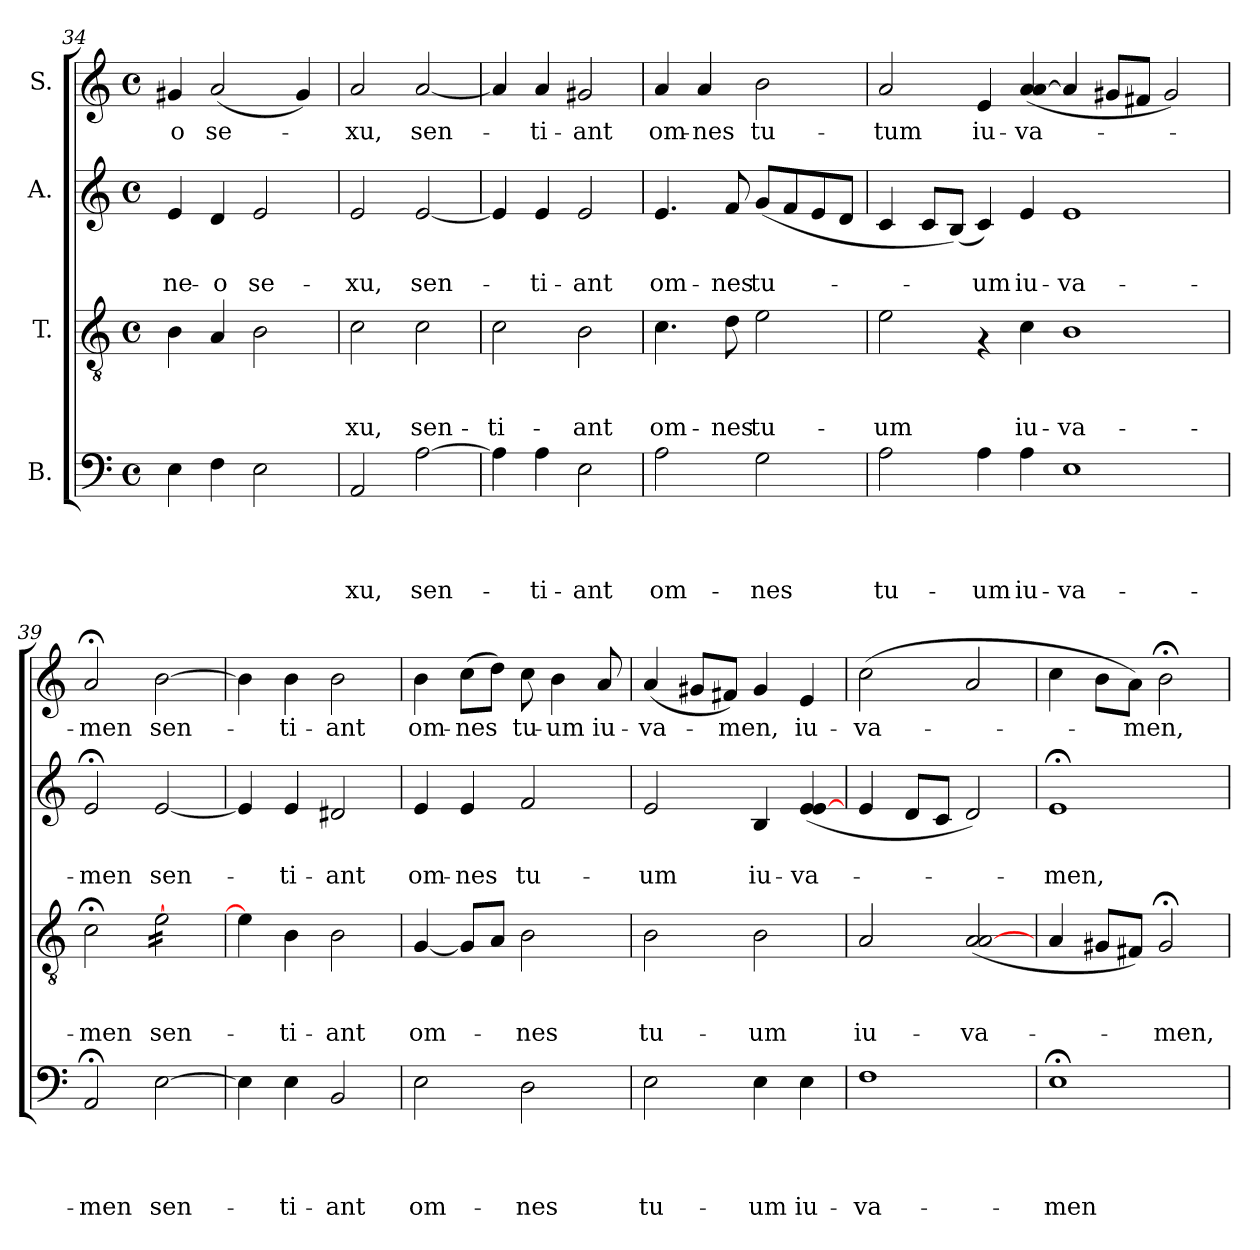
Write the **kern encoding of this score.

**kern	**text	**text	**text	**text	**kern	**text	**text	**text	**kern	**text	**text	**kern	**text
*part4	*part4	*part4	*part4	*part4	*part3	*part3	*part3	*part3	*part2	*part2	*part2	*part1	*part1
*staff4	*staff4	*staff4	*staff4	*staff4	*staff3	*staff3	*staff3	*staff3	*staff2	*staff2	*staff2	*staff1	*staff1
*I"B.	*	*	*	*	*I"T.	*	*	*	*I"A.	*	*	*I"S.	*
*clefF4	*	*	*	*	*clefGv2	*	*	*	*clefG2	*	*	*clefG2	*
*k[]	*	*	*	*	*k[]	*	*	*	*k[]	*	*	*k[]	*
*C:	*	*	*	*	*C:	*	*	*	*C:	*	*	*C:	*
*M4/4	*	*	*	*	*M4/4	*	*	*	*M4/4	*	*	*M4/4	*
*met(c)	*	*	*	*	*met(c)	*	*	*	*met(c)	*	*	*met(c)	*
=34	=34	=34	=34	=34	=34	=34	=34	=34	=34	=34	=34	=34	=34
!	!	!	!	!	!	!	!	!	!	!	!LO:LY:b	!	!LO:LY:b
4E\	.	.	.	.	4B\	.	.	.	4e/	.	-ne-	4g#X/	-o
!	!	!	!	!	!	!	!	!	!	!	!LO:LY:b	!	!LO:LY:b
4F\	.	.	.	.	4A/	.	.	.	4d/	.	-o	(>2a/	se-
!	!	!	!	!	!	!	!	!	!	!	!LO:LY:b	!	!
2E\	.	.	.	.	2B\	.	.	.	2e/	.	se-	.	.
.	.	.	.	.	.	.	.	.	.	.	.	4g#/)	.
=35	=35	=35	=35	=35	=35	=35	=35	=35	=35	=35	=35	=35	=35
!	!	!	!	!LO:LY:b	!	!	!	!LO:LY:b	!	!	!LO:LY:b	!	!LO:LY:b
2AA/	.	.	.	-xu,	2c\	.	.	-xu,	2e/	.	-xu,	2a/	-xu,
!	!	!	!	!LO:LY:b	!	!	!	!LO:LY:b	!	!	!LO:LY:b	!	!LO:LY:b
[>2A\	.	.	.	sen-	2c\	.	.	sen-	[>2e/	.	sen-	[>2a/	sen-
!!LO:PB:g=z
=36	=36	=36	=36	=36	=36	=36	=36	=36	=36	=36	=36	=36	=36
!	!	!	!	!	!	!	!	!LO:LY:b	!	!	!	!	!
4A\]	.	.	.	.	2c\	.	.	-ti-	4e/]	.	.	4a/]	.
!	!	!	!	!LO:LY:b	!	!	!	!	!	!	!LO:LY:b	!	!LO:LY:b
4A\	.	.	.	-ti-	.	.	.	.	4e/	.	-ti-	4a/	-ti-
!	!	!	!	!LO:LY:b	!	!	!	!LO:LY:b	!	!	!LO:LY:b	!	!LO:LY:b
2E\	.	.	.	-ant	2B\	.	.	-ant	2e/	.	-ant	2g#X/	-ant
=37	=37	=37	=37	=37	=37	=37	=37	=37	=37	=37	=37	=37	=37
!	!	!	!	!LO:LY:b	!	!	!	!LO:LY:b	!	!	!LO:LY:b	!	!LO:LY:b
2A\	.	.	.	om-	4.c\	.	.	om-	4.e/	.	om-	4a/	om-
!	!	!	!	!	!	!	!	!	!	!	!	!	!LO:LY:b
.	.	.	.	.	.	.	.	.	.	.	.	4a/	-nes
!	!	!	!	!	!	!	!	!LO:LY:b	!	!	!LO:LY:b	!	!
.	.	.	.	.	8d\	.	.	-nes	8f/	.	-nes	.	.
!	!	!	!	!LO:LY:b	!	!	!	!LO:LY:b	!	!	!LO:LY:b	!	!LO:LY:b
2G\	.	.	.	-nes	2e\	.	.	tu-	(>8g/L	.	tu-	2b\	tu-
.	.	.	.	.	.	.	.	.	8f/	.	.	.	.
.	.	.	.	.	.	.	.	.	8e/	.	.	.	.
.	.	.	.	.	.	.	.	.	8d/J	.	.	.	.
=38	=38	=38	=38	=38	=38	=38	=38	=38	=38	=38	=38	=38	=38
!	!	!	!	!LO:LY:b	!	!	!	!LO:LY:b	!	!	!	!	!LO:LY:b
2A\	.	.	.	tu-	2e\	.	.	-um	4c/	.	.	2a/	-tum
.	.	.	.	.	.	.	.	.	8c/L	.	.	.	.
.	.	.	.	.	.	.	.	.	(>8B/J)	.	.	.	.
!	!	!	!	!LO:LY:b	!	!	!	!	!	!	!LO:LY:b	!	!LO:LY:b
4A\	.	.	.	-um	4rF	.	.	.	4c/)	.	-um	4e/	iu-
!	!	!	!	!LO:LY:b	!	!	!	!LO:LY:b	!	!	!LO:LY:b	!	!LO:LY:b
4A\	.	.	.	iu-	4c\	.	.	iu-	4e/	.	iu-	(>4a/ [>4a/	-va-
!	!	!	!	!LO:LY:b	!	!	!	!LO:LY:b	!	!	!LO:LY:b	!	!
1E	.	.	.	-va-	1B	.	.	-va-	1e	.	-va-	4a/]	.
.	.	.	.	.	.	.	.	.	.	.	.	8g#X/L	.
.	.	.	.	.	.	.	.	.	.	.	.	8f#X/J	.
.	.	.	.	.	.	.	.	.	.	.	.	2g#/)	.
=39	=39	=39	=39	=39	=39	=39	=39	=39	=39	=39	=39	=39	=39
!	!	!	!	!LO:LY:b	!	!	!	!LO:LY:b	!	!	!LO:LY:b	!	!LO:LY:b
2AA;</	.	.	.	-men	2c;<\	.	.	-men	2e;</	.	-men	2a;</	-men
!	!	!	!	!LO:LY:b	!LO:N:head=open	!	!	!LO:LY:b	!	!	!LO:LY:b	!	!LO:LY:b
*	*	*	*	*	*tremolo	*	*	*	*	*	*	*	*
[>2E\	.	.	.	sen-	[>16e\LL	.	.	sen-	[>2e/	.	sen-	[>2b\	sen-
.	.	.	.	.	16e\	.	.	.	.	.	.	.	.
.	.	.	.	.	16e\	.	.	.	.	.	.	.	.
.	.	.	.	.	16e\	.	.	.	.	.	.	.	.
.	.	.	.	.	16e\	.	.	.	.	.	.	.	.
.	.	.	.	.	16e\	.	.	.	.	.	.	.	.
.	.	.	.	.	16e\	.	.	.	.	.	.	.	.
.	.	.	.	.	16e\JJ	.	.	.	.	.	.	.	.
*	*	*	*	*	*Xtremolo	*	*	*	*	*	*	*	*
=40	=40	=40	=40	=40	=40	=40	=40	=40	=40	=40	=40	=40	=40
!	!	!	!	!	!LO:N:head=solid	!	!	!	!	!	!	!	!
4E\]	.	.	.	.	4e\]	.	.	.	4e/]	.	.	4b\]	.
!	!	!	!	!LO:LY:b	!	!	!	!LO:LY:b	!	!	!LO:LY:b	!	!LO:LY:b
4E\	.	.	.	-ti-	4B\	.	.	-ti-	4e/	.	-ti-	4b\	-ti-
!	!	!	!	!LO:LY:b	!	!	!	!LO:LY:b	!	!	!LO:LY:b	!	!LO:LY:b
2BB/	.	.	.	-ant	2B\	.	.	-ant	2d#X/	.	-ant	2b\	-ant
!!LO:LB:g=z
=41	=41	=41	=41	=41	=41	=41	=41	=41	=41	=41	=41	=41	=41
!	!	!	!	!LO:LY:b	!	!	!	!LO:LY:b	!	!	!LO:LY:b	!	!LO:LY:b
2E\	.	.	.	om-	[>4G/	.	.	om-	4e/	.	om-	4b\	om-
!	!	!	!	!	!	!	!	!	!	!	!LO:LY:b	!	!LO:LY:b
.	.	.	.	.	8G/L]	.	.	.	4e/	.	-nes	(>8cc\L	-nes
.	.	.	.	.	8A/J	.	.	.	.	.	.	8dd\J)	.
!	!	!	!	!LO:LY:b	!LO:N:head=open	!	!	!LO:LY:b	!	!	!LO:LY:b	!	!LO:LY:b
2D\	.	.	.	-nes	2B\	.	.	-nes	2f/	.	tu-	8cc\	tu-
!	!	!	!	!	!	!	!	!	!	!	!	!	!LO:LY:b
.	.	.	.	.	.	.	.	.	.	.	.	4b\	-um
!	!	!	!	!	!	!	!	!	!	!	!	!	!LO:LY:b
.	.	.	.	.	.	.	.	.	.	.	.	8a/	iu-
=42	=42	=42	=42	=42	=42	=42	=42	=42	=42	=42	=42	=42	=42
!	!	!	!	!LO:LY:b	!LO:N:head=open	!	!	!LO:LY:b	!	!	!LO:LY:b	!	!LO:LY:b
2E\	.	.	.	tu-	2B\	.	.	tu-	2e/	.	-um	(>4a/	-va-
.	.	.	.	.	.	.	.	.	.	.	.	8g#X/L	.
!	!	!	!	!	!	!	!	!	!	!	!	!	!LO:LY:b
.	.	.	.	.	.	.	.	.	.	.	.	8f#X/J)	-men,
!	!	!	!	!LO:LY:b	!LO:N:head=open	!	!	!LO:LY:b	!	!	!LO:LY:b	!	!
4E\	.	.	.	-um	2B\	.	.	-um	4B/	.	iu-	4g#/	.
!	!	!	!	!LO:LY:b	!	!	!	!	!	!	!LO:LY:b	!	!LO:LY:b
4E\	.	.	.	iu-	.	.	.	.	(>4e/ [>4e/	.	-va-	4e/	iu-
=43	=43	=43	=43	=43	=43	=43	=43	=43	=43	=43	=43	=43	=43
!	!	!	!	!LO:LY:b	!LO:N:head=open	!	!	!LO:LY:b	!	!	!	!	!LO:LY:b
1F	.	.	.	-va-	2A/	.	.	iu-	4e/	.	.	(>2cc\	-va-
.	.	.	.	.	.	.	.	.	8d/L	.	.	.	.
.	.	.	.	.	.	.	.	.	8c/J	.	.	.	.
!	!	!	!	!	!LO:N:n=1:head=open	!	!	!	!	!	!	!	!
!	!	!	!	!	!LO:N:n=2:head=open	!	!	!LO:LY:b	!	!	!	!	!
.	.	.	.	.	(>2A/ [>2A/	.	.	-va-	2d/)	.	.	2a/	.
=44	=44	=44	=44	=44	=44	=44	=44	=44	=44	=44	=44	=44	=44
!	!	!	!	!LO:LY:b	!LO:N:head=solid	!	!	!	!	!	!LO:LY:b	!	!
1E;	.	.	.	-men-	4A/	.	.	.	1e;<	.	-men,	4cc\	.
!	!	!	!	!	!LO:N:head=solid	!	!	!	!	!	!	!	!
.	.	.	.	.	8G#X/L	.	.	.	.	.	.	8b\L	.
!	!	!	!	!	!LO:N:head=solid	!	!	!	!	!	!	!	!LO:LY:b
.	.	.	.	.	8F#X/J)	.	.	.	.	.	.	8a\J)	-men,
!	!	!	!	!	!LO:N:head=open	!	!	!LO:LY:b	!	!	!	!	!
.	.	.	.	.	2G#;</	.	.	-men,	.	.	.	2b;<\	.
=	=	=	=	=	=	=	=	=	=	=	=	=	=
*-	*-	*-	*-	*-	*-	*-	*-	*-	*-	*-	*-	*-	*-
